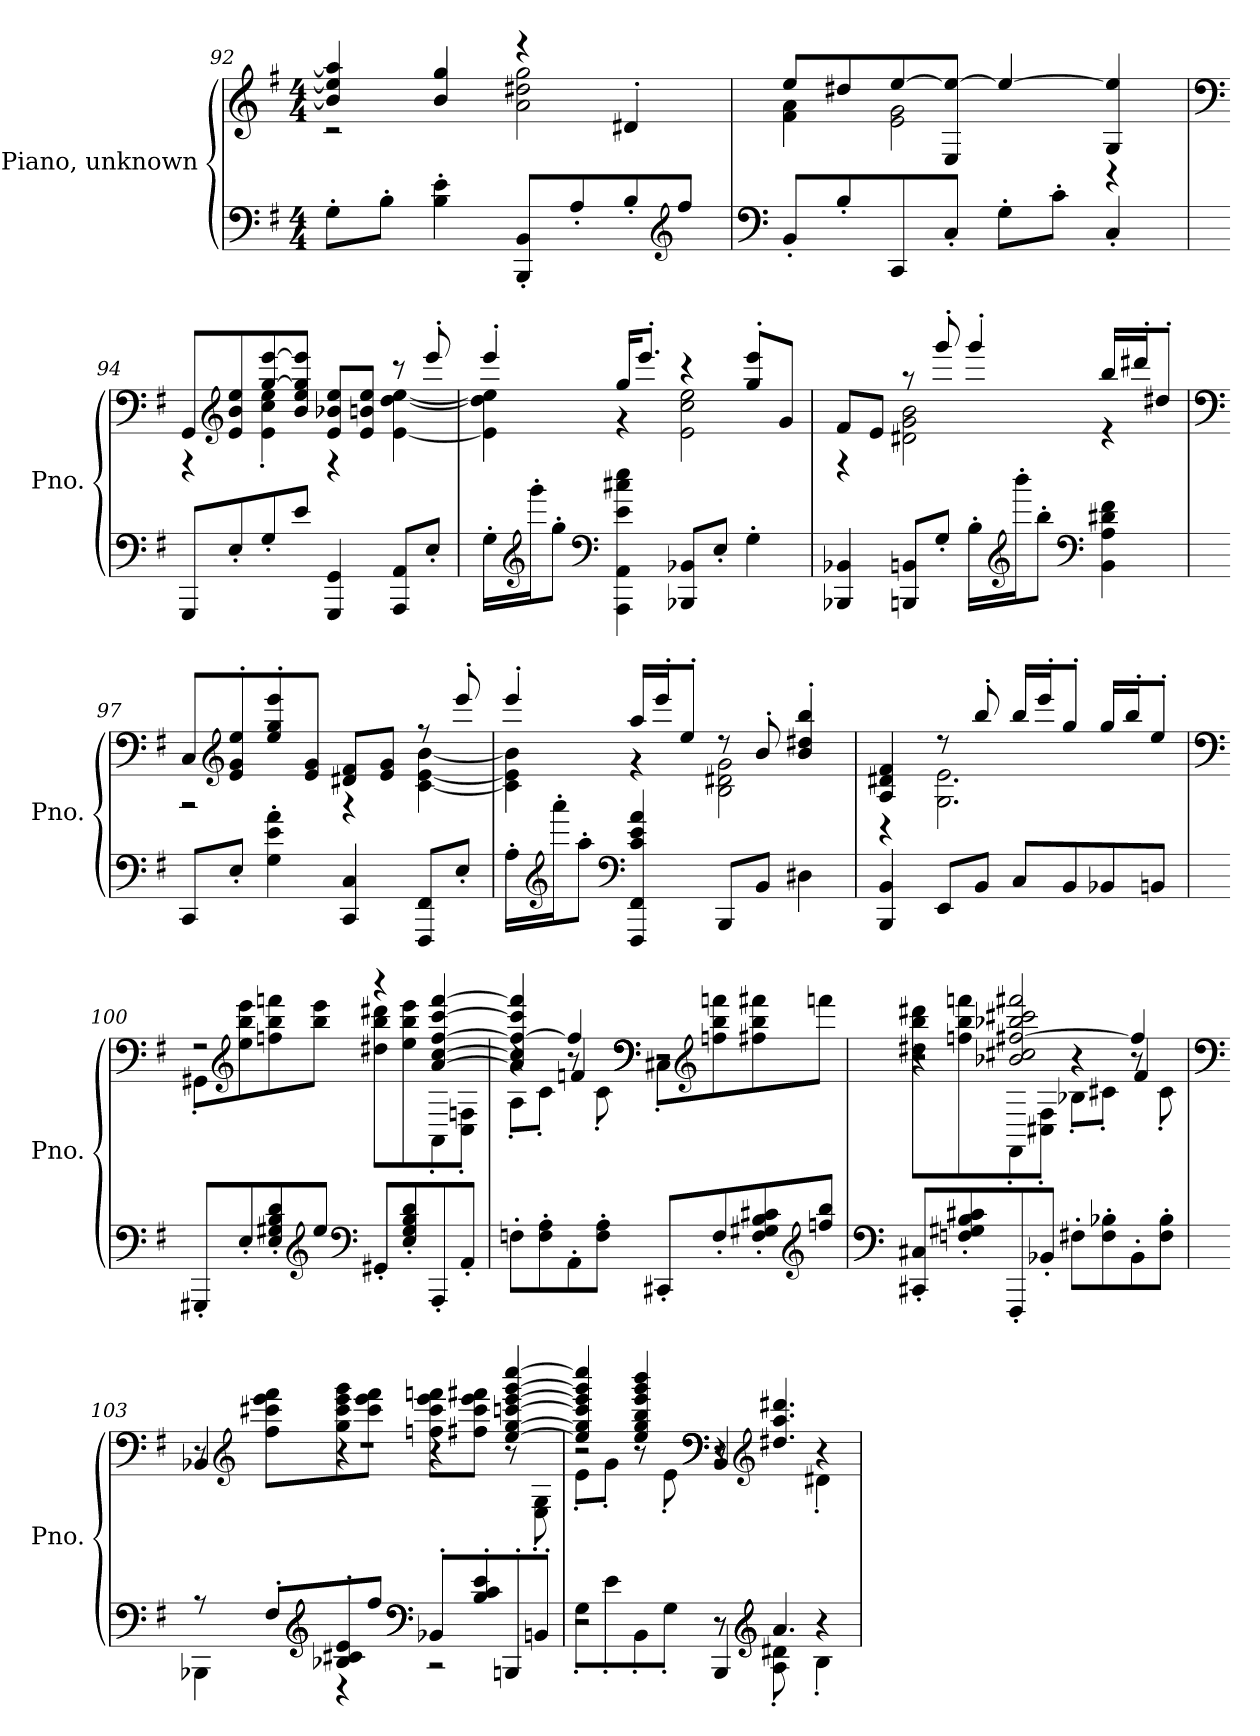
**kern	**kern
*part1	*part1
*staff2	*staff1
*I"Piano, unknown	*
*I'Pno.	*
!!LO:LB:g=z
*clefF4	*clefG2
*k[f#]	*k[f#]
*M4/4	*M4/4
=92	=92
*	*^
8G'\L	4b/] 4ee/] 4aa/]	2r
8B'\J	.	.
4B\' 4e\'	4b/ 4gg/	.
8BBB/' 8BB/'L	4r	2a\ 2dd#X\ 2gg\
8A'/	.	.
8B'/	4d#X'/	.
*clefG2	*	*
8ff#/J	.	.
=93	=93	=93
*clefF4	*	*
8BB'/L	8ee/L	4f#\ 4a\
8B'/	8dd#X/	.
8CC/	[8ee/	2e\ 2g\
8C'/J	8E/ 8ee/_J	.
8G'\L	4ee/_	.
8c'\J	.	.
4C'/	4G/ 4ee/]	4r
=94	=94	=94
*	*clefF4	*
8GGG/L	8GG/L	4r
*	*clefG2	*
8E'/	8e/ 8b/ 8ee/	.
8G'/	[8gg/ [8eee/	4e\' 4cc\' 4ee\'
8e/J	8b/ 8ee/ 8gg/] 8eee/]J	.
4GGG/ 4GG/	8e/ 8b-X/ 8ee/L	4r
.	8e/ 8bn/ 8ee/J	.
8AAA/ 8AA/L	8r	[4e\ [4dd\ [4ee\
8E'/J	8eee'/	.
!!LO:PB:g=z	!!
=95	=95	=95
16G'\LL	4eee'/	4e\] 4dd\] 4ee\]
*clefG2	*	*
16ggg'\J	.	.
8gg'\J	.	.
*clefF4	*	*
4AAA\ 4AA\ 4e\ 4cc#X\ 4ee\	16gg/KL	4r
.	8.eee'/J	.
8BBB-X/ 8BB-X/L	4r	2e\ 2cc\ 2ee\
8E'/J	.	.
4G'\	8gg/' 8eee/'L	.
.	8g/J	.
=96	=96	=96
4BBB-X/ 4BB-X/	8f#/L	4r
.	8e/J	.
8BBBn/ 8BBn/L	8r	2d#X\ 2g\ 2b\
8G'/J	8ggg'/	.
16B'\LL	4ggg'/	.
*clefG2	*	*
16bbb'\J	.	.
8bb'\J	.	.
*clefF4	*	*
4BB\ 4A\ 4d#X\ 4f#\	16bb/LL	4r
.	16ddd#X'/J	.
.	8dd#X'/J	.
!!LO:LB:g=z	!!
=97	=97	=97
*	*clefF4	*
8CC/L	8C/L	2r
*	*clefG2	*
8E'/J	8e/' 8g/' 8ee/'	.
4G\' 4e\' 4a\'	8ee/' 8gg/' 8eee/'	.
.	8e/ 8g/J	.
4CC/ 4C/	8d#X/ 8f#/L	4r
.	8e/ 8g/J	.
8FFF#/ 8FF#/L	8r	[4c\ [4e\ [4b\
8E'/J	8eee'/	.
=98	=98	=98
16A'\LL	4eee'/	4c\] 4e\] 4b\]
*clefG2	*	*
16aaa'\J	.	.
8aa'\J	.	.
*clefF4	*	*
4FFF#/ 4FF#/ 4c/ 4e/ 4a/	16aa/LL	4r
.	16eee'/J	.
.	8ee'/J	.
8BBB/L	8r	2B\ 2d#X\ 2g\
8BB/J	8b'/	.
4D#X\	4b/' 4dd#X/' 4bb/'	.
=99	=99	=99
4BBB/ 4BB/	4A/ 4d#X/ 4f#/	4r
8EE/L	8r	2.G\ 2.e\
8BB/J	8bb'/	.
8C/L	16bb/LL	.
.	16eee'/J	.
8BB/	8gg'/J	.
8BB-X/	16gg/LL	.
.	16bb'/J	.
8BBn/J	8ee'/J	.
!!LO:LB:g=z	!!
=100	=100	=100
*	*clefF4	*
8GGG#X'/L	2r	8GG#X'\L
*	*clefG2	*
8E'/	.	8ee\ 8bb\ 8eee\
8E/' 8G#X/' 8B/' 8d/'	.	8ffn\ 8bb\ 8fffn\
*clefG2	*	*
8ee/J	.	8bb\ 8eee\J
*clefF4	*	*
8GG#X'/L	4r	8dd#X\ 8bb\ 8ddd#X\L
8E/' 8G#/' 8B/' 8d/'	.	8ee\ 8bb\ 8eee\
8AAA'/	[4a/ [4cc/ [4ff/ [4ccc/ [4fff/	8AA'\
8AA'/J	.	8C\' 8Fn\'J
=101	=101	=101
*	*	*^
8Fn'\L	4a/] 4cc/] 4ff/_ 4ccc/] 4fff/]	8A'\L	4r
8F\' 8A\'	.	8c'\J	.
8AA'\	4ff/]	8r	4fn/
8F\' 8A\'J	.	8c'\	.
*	*clefF4	*	*
8CC#X'/L	2r	8C#X'\L	2r
*	*clefG2	*	*
8F'/	.	8ffn\ 8bb\ 8fffn\	.
8F/' 8G#X/' 8B/' 8c#X/'	.	8ff#X\ 8bb\ 8fff#X\	.
*clefG2	*	*	*
8ffn/ 8bb/J	.	8fffn\J	.
!!LO:LB:g=z	!!	!!
=102	=102	=102	=102
*clefF4	*	*	*
8CC#X/' 8C#X/'L	4r	8dd#X\ 8bb\ 8ddd#X\L	2r
8Fn/' 8G#X/' 8B/' 8c#X/'	.	8ffn\ 8bb\ 8fffn\	.
8FFF#'/	2b-X/ 2cc#X/ [2ff#X/ 2bb-X/ 2ccc#X/ 2fff#X/	8FF#'\	.
8BB-X'/J	.	8C#X\' 8F#\'J	.
8F#X'\L	.	8B-X'\L	4r
8F#\' 8B-X\'	.	8c#X'\J	.
8BB-'\	4ff#/]	8r	4f#/
8F#\' 8B-\'J	.	8c#'\	.
=103	=103	=103	=103
*	*clefF4	*	*
*^	*	*	*
8r	4BBB-X\	1r	8r	4BB-X/
*	*	*clefG2	*	*
8F#'/L	.	.	8ff#\ 8ccc#X\ 8eee\ 8fff#\L	.
*clefG2	*	*	*	*
8B-X/' 8c#X/' 8e/'	4r	.	8gg\ 8ccc#\ 8eee\ 8ggg\	4r
8ff#/J	.	.	8ccc#\ 8eee\ 8fff#\J	.
*clefF4	*	*	*	*
8BB-X'/L	2r	.	8ffn\ 8ccc#\ 8eee\ 8fffn\L	4r
8B-/' 8c#/' 8e/'	.	.	8ff#X\ 8ccc#\ 8eee\ 8fff#X\J	.
8BBBn'/	.	.	8r	[4ee/ [4gg/ [4cccn/ [4eee/ [4ggg/ [4cccc/
8BBn'/J	.	.	8E\' 8G\'	.
!!LO:LB:g=z	!!	!!
=104	=104	=104	=104	=104
*	*^	*	*	*
2r	8G'\L	2r	2r	8e'\L	4ee/] 4gg/] 4ccc/] 4eee/] 4ggg/] 4cccc/]
.	8e'\	.	.	8g'\J	.
.	8BB'\	.	.	8r	4ee/ 4gg/ 4bb/ 4eee/ 4ggg/ 4bbb/
.	8G'\J	.	.	8e'\	.
*	*	*	*clefF4	*	*
8r	8r	4BBB/	8r	4r	4BB/
*clefG2	*	*	*clefG2	*	*
4.a/	8A\' 8d#X\'	.	4.dd#X/ 4.aa/ 4.ddd#X/	.	.
.	4B'\	4r	.	4d#X'\	4r
*v	*v	*v	*	*	*
*	*v	*v	*v
=	=
*-	*-
